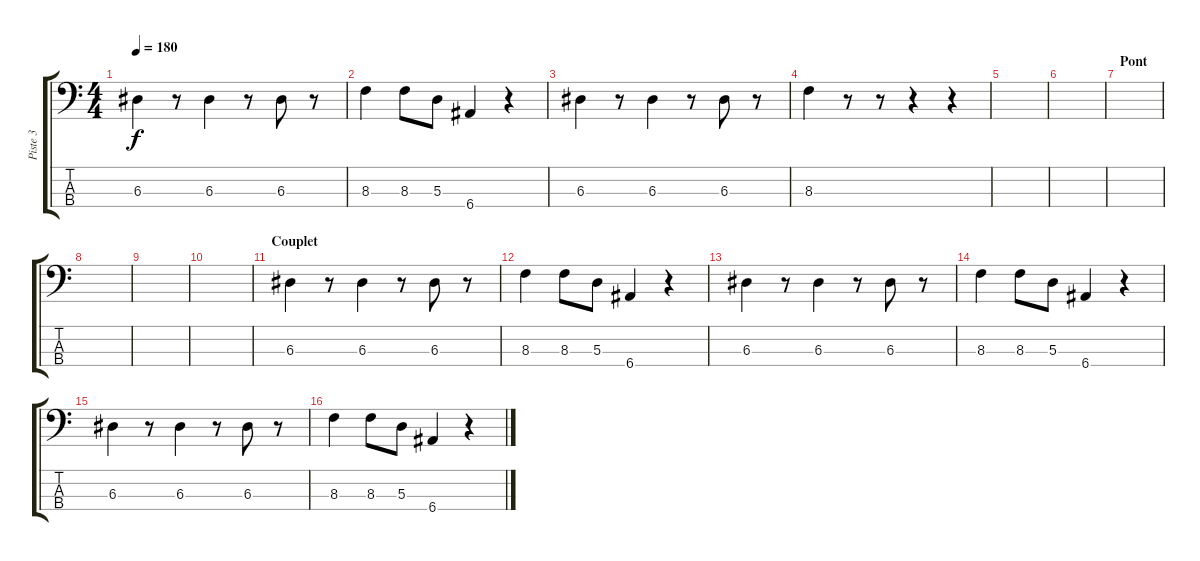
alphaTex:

\track ("Piste 3" "Piste 3") {instrument electricbasspick}
\staff {score tabs}
\tuning (G2 D2 A1 E1) {hide}
\ts (4 4)
\tempo 180
\clef f4
\ks c
6.3.4{dy f} r.8 6.3.4 r.8 6.3.8 r.8 |
8.3.4 8.3.8 5.3.8 6.4.4 r.4 |
6.3.4 r.8 6.3.4 r.8 6.3.8 r.8 |
8.3.4 r.8 r.8 r.4 r.4 |
|
|
\section ("" "Pont")
|
|
|
|
\section ("" "Couplet")
6.3.4 r.8 6.3.4 r.8 6.3.8 r.8 |
8.3.4 8.3.8 5.3.8 6.4.4 r.4 |
6.3.4 r.8 6.3.4 r.8 6.3.8 r.8 |
8.3.4 8.3.8 5.3.8 6.4.4 r.4 |
6.3.4 r.8 6.3.4 r.8 6.3.8 r.8 |
8.3.4 8.3.8 5.3.8 6.4.4 r.4
